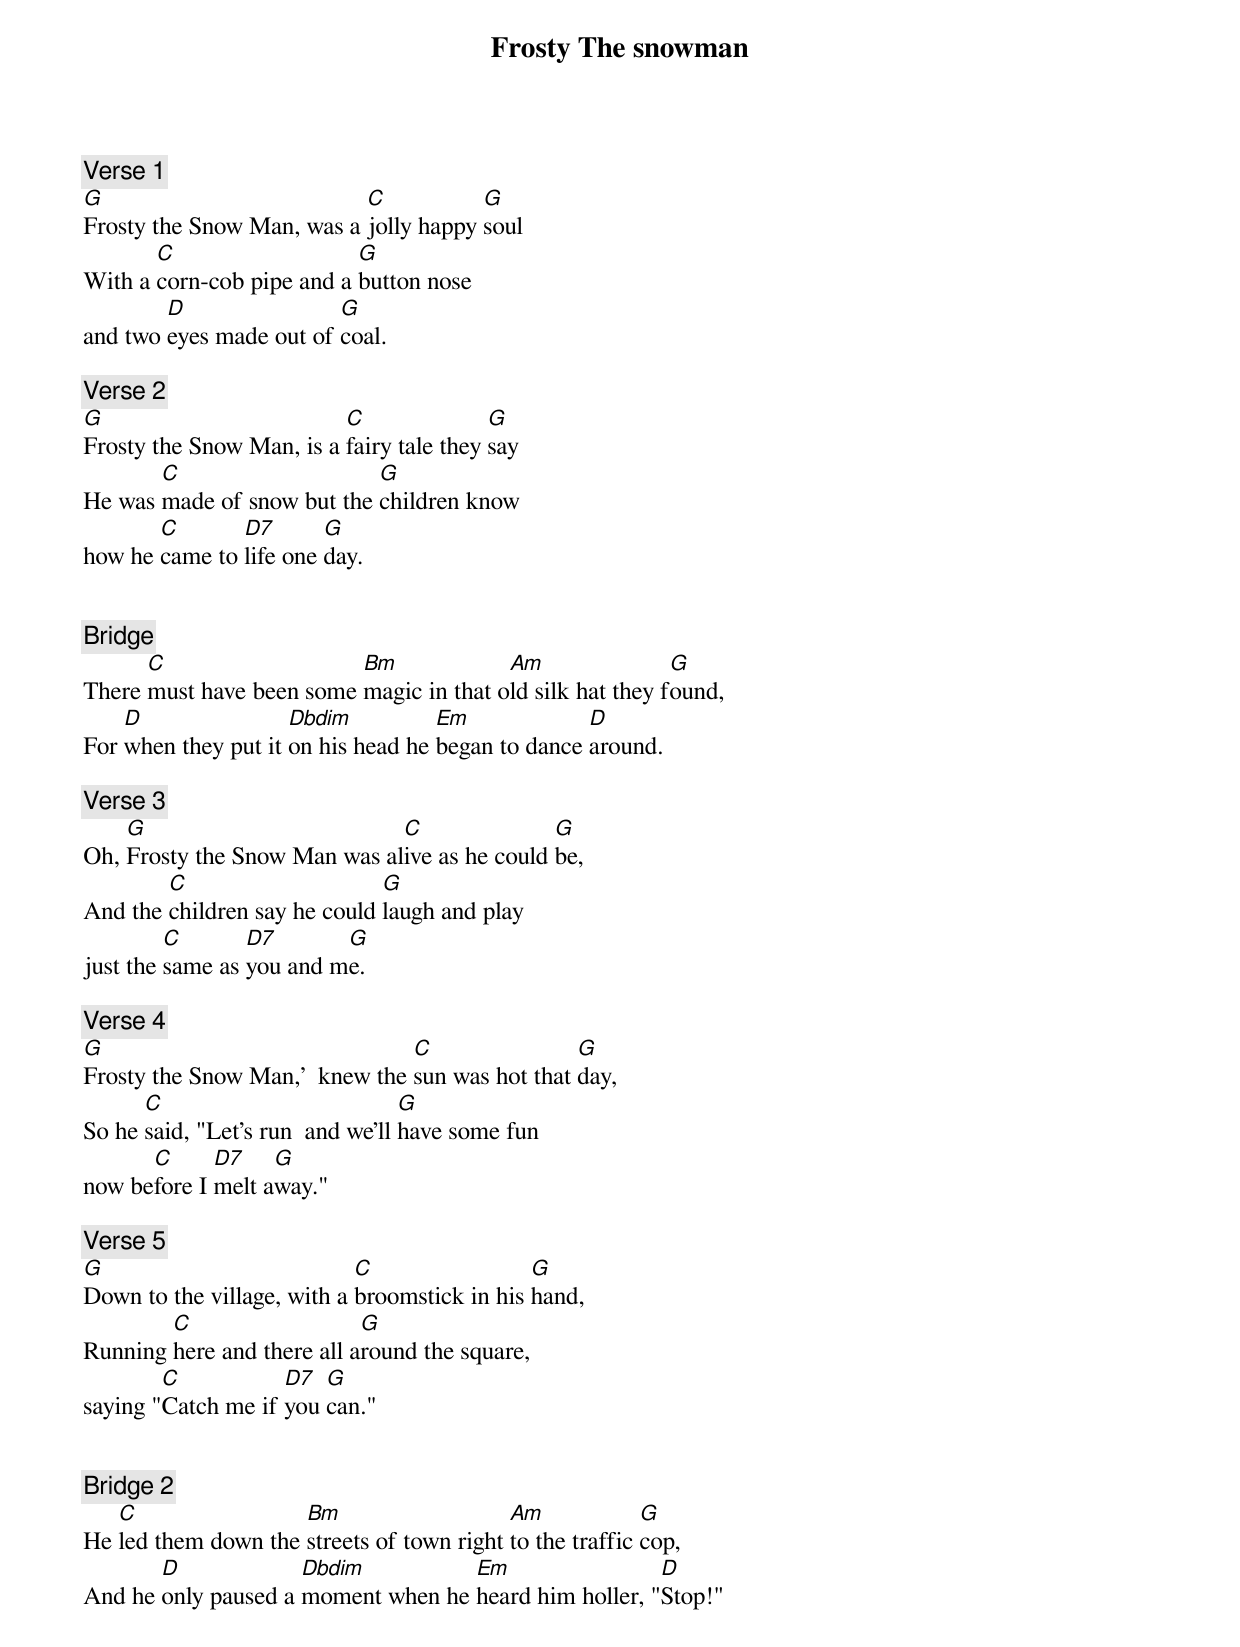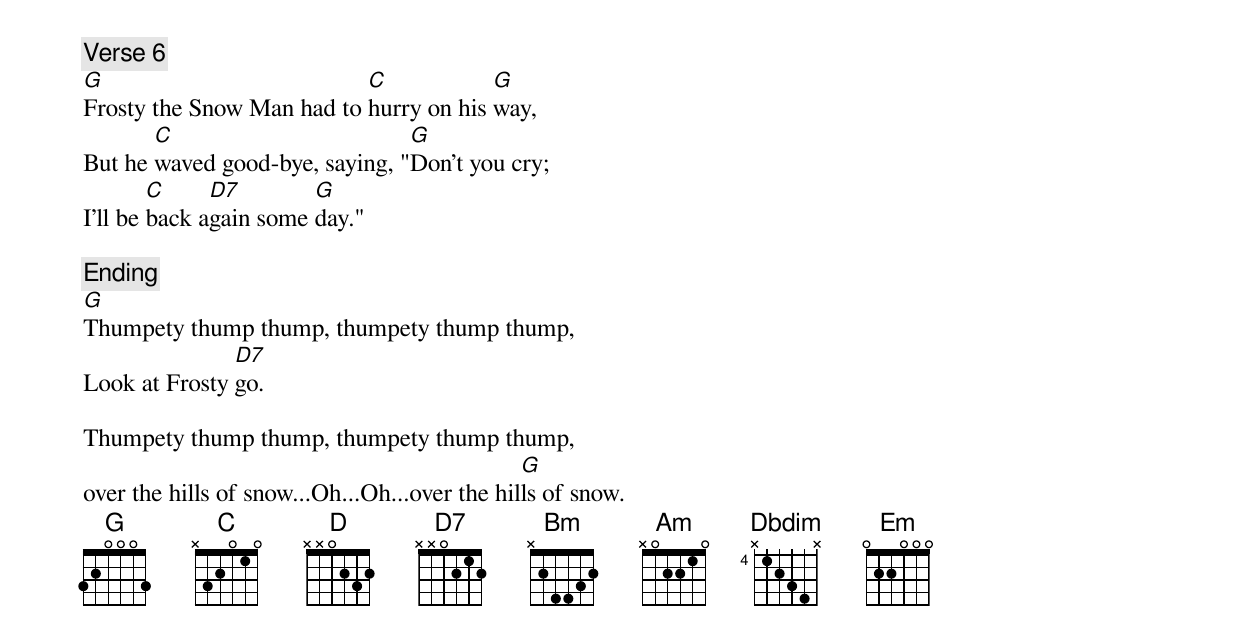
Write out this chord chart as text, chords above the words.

{title: Frosty The snowman}
{subtitle: }

[Verse 1]
G                          C           G
Frosty the Snow Man, was a jolly happy soul
       C                   G
With a corn-cob pipe and a button nose
        D                G
and two eyes made out of coal.

[Verse 2]
G                         C               G
Frosty the Snow Man, is a fairy tale they say
       C                    G
He was made of snow but the children know
       C       D7       G
how he came to life one day.


[Bridge]
      C                   Bm             Am                G
There must have been some magic in that old silk hat they found,
    D                Dbdim          Em             D
For when they put it on his head he began to dance around.

[Verse 3]
    G                         C               G
Oh, Frosty the Snow Man was alive as he could be,
        C                     G
And the children say he could laugh and play
         C       D7       G
just the same as you and me.

[Verse 4]
G                               C                G
Frosty the Snow Man,'  knew the sun was hot that day,
      C                           G
So he said, "Let's run  and we'll have some fun
      C      D7    G
now before I melt away."

[Verse 5]
G                           C                 G
Down to the village, with a broomstick in his hand,
        C                   G
Running here and there all around the square,
        C           D7  G
saying "Catch me if you can."


[Bridge 2]
   C                 Bm                    Am             G
He led them down the streets of town right to the traffic cop,
       D             Dbdim          Em                 D
And he only paused a moment when he heard him holler, "Stop!"

[Verse 6]
G                          C            G
Frosty the Snow Man had to hurry on his way,
       C                        G
But he waved good-bye, saying, "Don't you cry;
        C     D7        G
I'll be back again some day."

[Ending]
G
Thumpety thump thump, thumpety thump thump,
               D7
Look at Frosty go.

Thumpety thump thump, thumpety thump thump,
                                               G
over the hills of snow...Oh...Oh...over the hills of snow.
